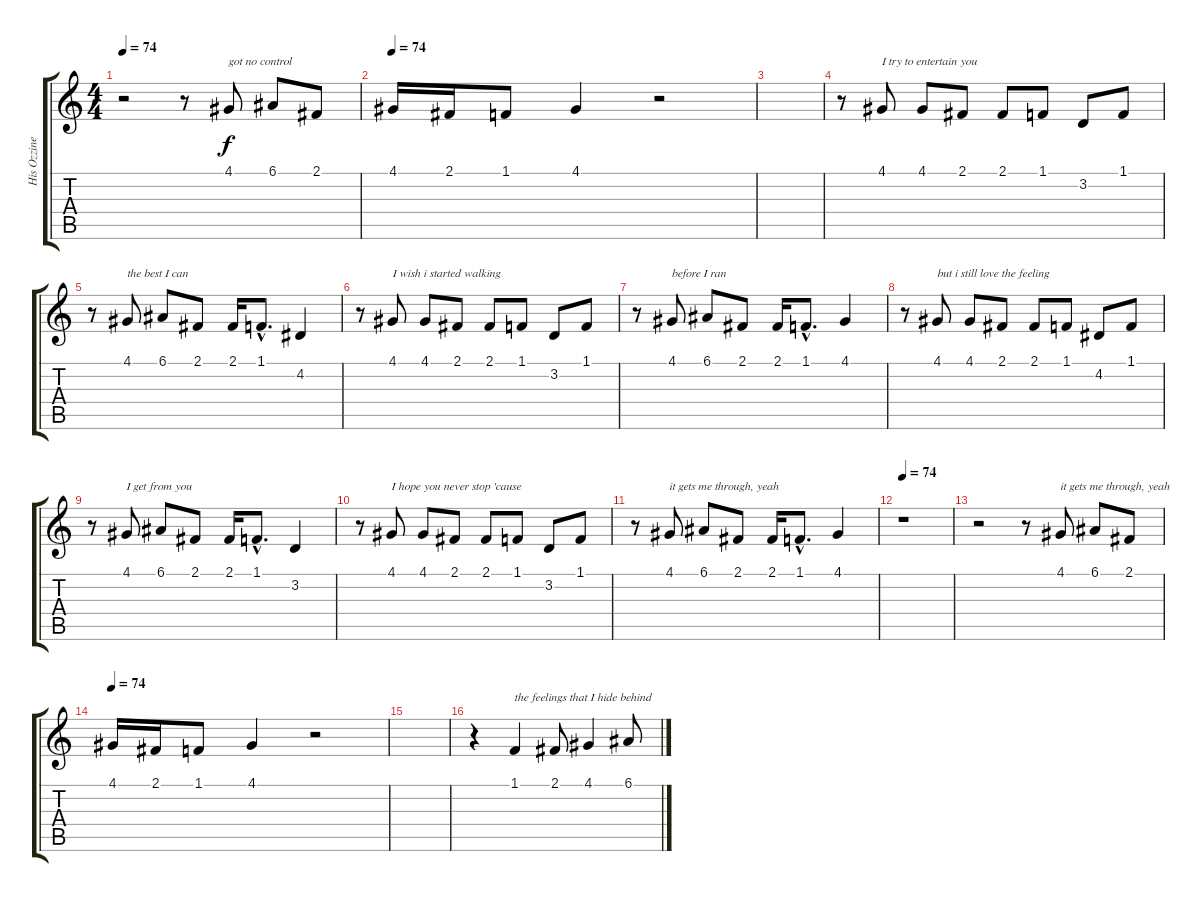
\track ("His Ozziness Ozzy Osbourne" "His Ozzine") {instrument fx4atmosphere}
\staff {score tabs}
\tuning (E4 B3 G3 D3 A2 E2) {hide}
\ts (4 4)
\tempo 74
\clef g2
\ks c
r.2{dy f} r.8 4.1.8{txt "got no control"} 6.1.8 2.1.8 |
\tempo 74
4.1.16 2.1.16 1.1.8 4.1.4 r.2 |
|
r.8 4.1.8{txt "I try to entertain you "} 4.1.8 2.1.8 2.1.8 1.1.8 3.2.8 1.1.8 |
r.8 4.1.8{txt "the best I can"} 6.1.8 2.1.8 2.1.16 1.1{hac}.8{d} 4.2.4 |
r.8 4.1.8{txt "I wish i started walking"} 4.1.8 2.1.8 2.1.8 1.1.8 3.2.8 1.1.8 |
r.8 4.1.8{txt "before I ran"} 6.1.8 2.1.8 2.1.16 1.1{hac}.8{d} 4.1.4 |
r.8 4.1.8{txt "but i still love the feeling"} 4.1.8 2.1.8 2.1.8 1.1.8 4.2.8 1.1.8 |
r.8 4.1.8{txt "I get from you"} 6.1.8 2.1.8 2.1.16 1.1{hac}.8{d} 3.2.4 |
r.8 4.1.8{txt "I hope you never stop 'cause"} 4.1.8 2.1.8 2.1.8 1.1.8 3.2.8 1.1.8 |
r.8 4.1.8{txt "it gets me through, yeah"} 6.1.8 2.1.8 2.1.16 1.1{hac}.8{d} 4.1.4 |
\tempo 74
r.1 |
r.2 r.8 4.1.8{txt "it gets me through, yeah"} 6.1.8 2.1.8 |
\tempo 74
4.1.16 2.1.16 1.1.8 4.1.4 r.2 |
|
r.4 1.1.4{txt "the feelings that I hide behind"} 2.1.8 4.1.4 6.1.8
